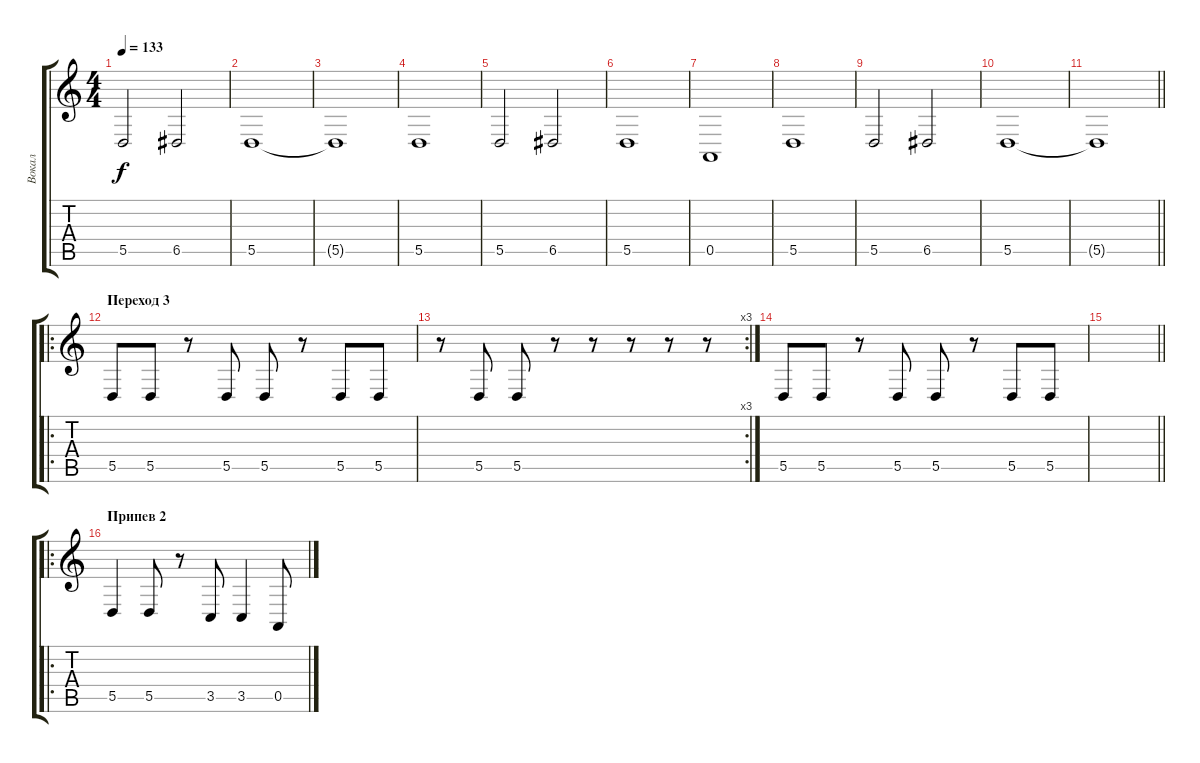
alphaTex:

\track ("Вокал" "Вокал") {instrument tenorsax}
\staff {score tabs}
\tuning (E4 B3 G3 D3 A2 E2) {hide}
\ts (4 4)
\tempo 133
\clef g2
\ks c
5.5.2{dy f} 6.5.2 |
5.5.1 |
5.5{t}.1 |
5.5.1{volume 16} |
5.5.2 6.5.2 |
5.5.1 |
0.5.1 |
5.5.1 |
5.5.2 6.5.2 |
5.5.1 |
\barLineRight lightlight
5.5{t}.1 |
\ro
\section ("" "Переход 3")
5.5.8 5.5.8 r.8 5.5.8 5.5.8 r.8 5.5.8 5.5.8 |
\rc 3
r.8 5.5.8 5.5.8 r.8 r.8 r.8 r.8 r.8 |
5.5.8 5.5.8 r.8 5.5.8 5.5.8 r.8 5.5.8 5.5.8 |
\barLineRight lightlight
|
\ro
\section ("" "Припев 2")
5.5.4 5.5.8 r.8 3.5.8 3.5.4 0.5.8
